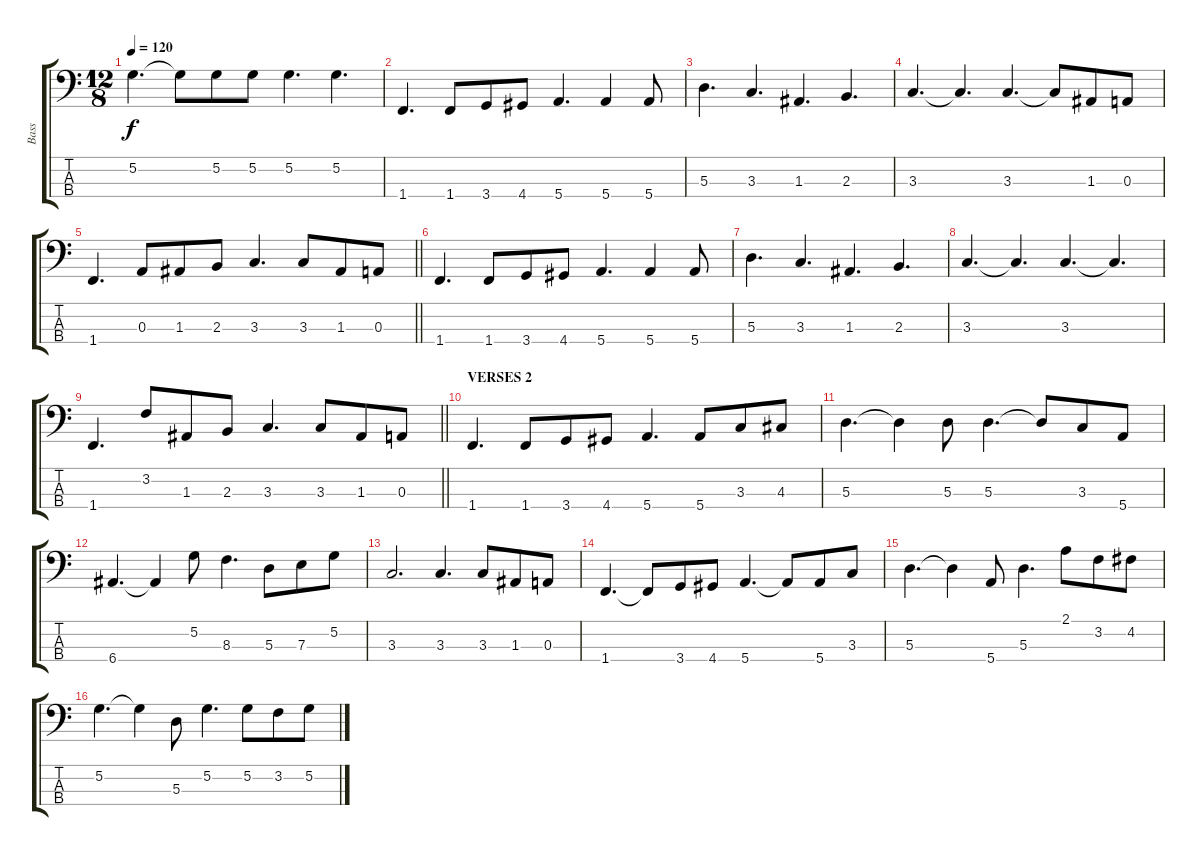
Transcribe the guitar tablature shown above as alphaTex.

\track ("Bass" "Bass") {instrument electricbassfinger}
\staff {score tabs}
\tuning (G2 D2 A1 E1) {hide}
\ts (12 8)
\tempo 120
\clef f4
\ks c
5.2.4{d dy f} 5.2{t}.8 5.2.8 5.2.8 5.2.4{d} 5.2.4{d} |
1.4.4{d} 1.4.8 3.4.8 4.4.8 5.4.4{d} 5.4.4 5.4.8 |
5.3.4{d} 3.3.4{d} 1.3.4{d} 2.3.4{d} |
3.3.4{d} 3.3{t}.4{d} 3.3.4{d} 3.3{t}.8 1.3.8 0.3.8 |
\barLineRight lightlight
1.4.4{d} 0.3.8 1.3.8 2.3.8 3.3.4{d} 3.3.8 1.3.8 0.3.8 |
1.4.4{d} 1.4.8 3.4.8 4.4.8 5.4.4{d} 5.4.4 5.4.8 |
5.3.4{d} 3.3.4{d} 1.3.4{d} 2.3.4{d} |
3.3.4{d} 3.3{t}.4{d} 3.3.4{d} 3.3{t}.4{d} |
\barLineRight lightlight
1.4.4{d} 3.2.8 1.3.8 2.3.8 3.3.4{d} 3.3.8 1.3.8 0.3.8 |
\section ("" "VERSES 2")
1.4.4{d} 1.4.8 3.4.8 4.4.8 5.4.4{d} 5.4.8 3.3.8 4.3.8 |
5.3.4{d} 5.3{t}.4 5.3.8 5.3.4{d} 5.3{t}.8 3.3.8 5.4.8 |
6.4.4{d} 6.4{t}.4 5.2.8 8.3.4{d} 5.3.8 7.3.8 5.2.8 |
3.3.2{d} 3.3.4{d} 3.3.8 1.3.8 0.3.8 |
1.4.4{d} 1.4{t}.8 3.4.8 4.4.8 5.4.4{d} 5.4{t}.8 5.4.8 3.3.8 |
5.3.4{d} 5.3{t}.4 5.4.8 5.3.4{d} 2.1.8 3.2.8 4.2.8 |
5.2.4{d} 5.2{t}.4 5.3.8 5.2.4{d} 5.2.8 3.2.8 5.2.8
